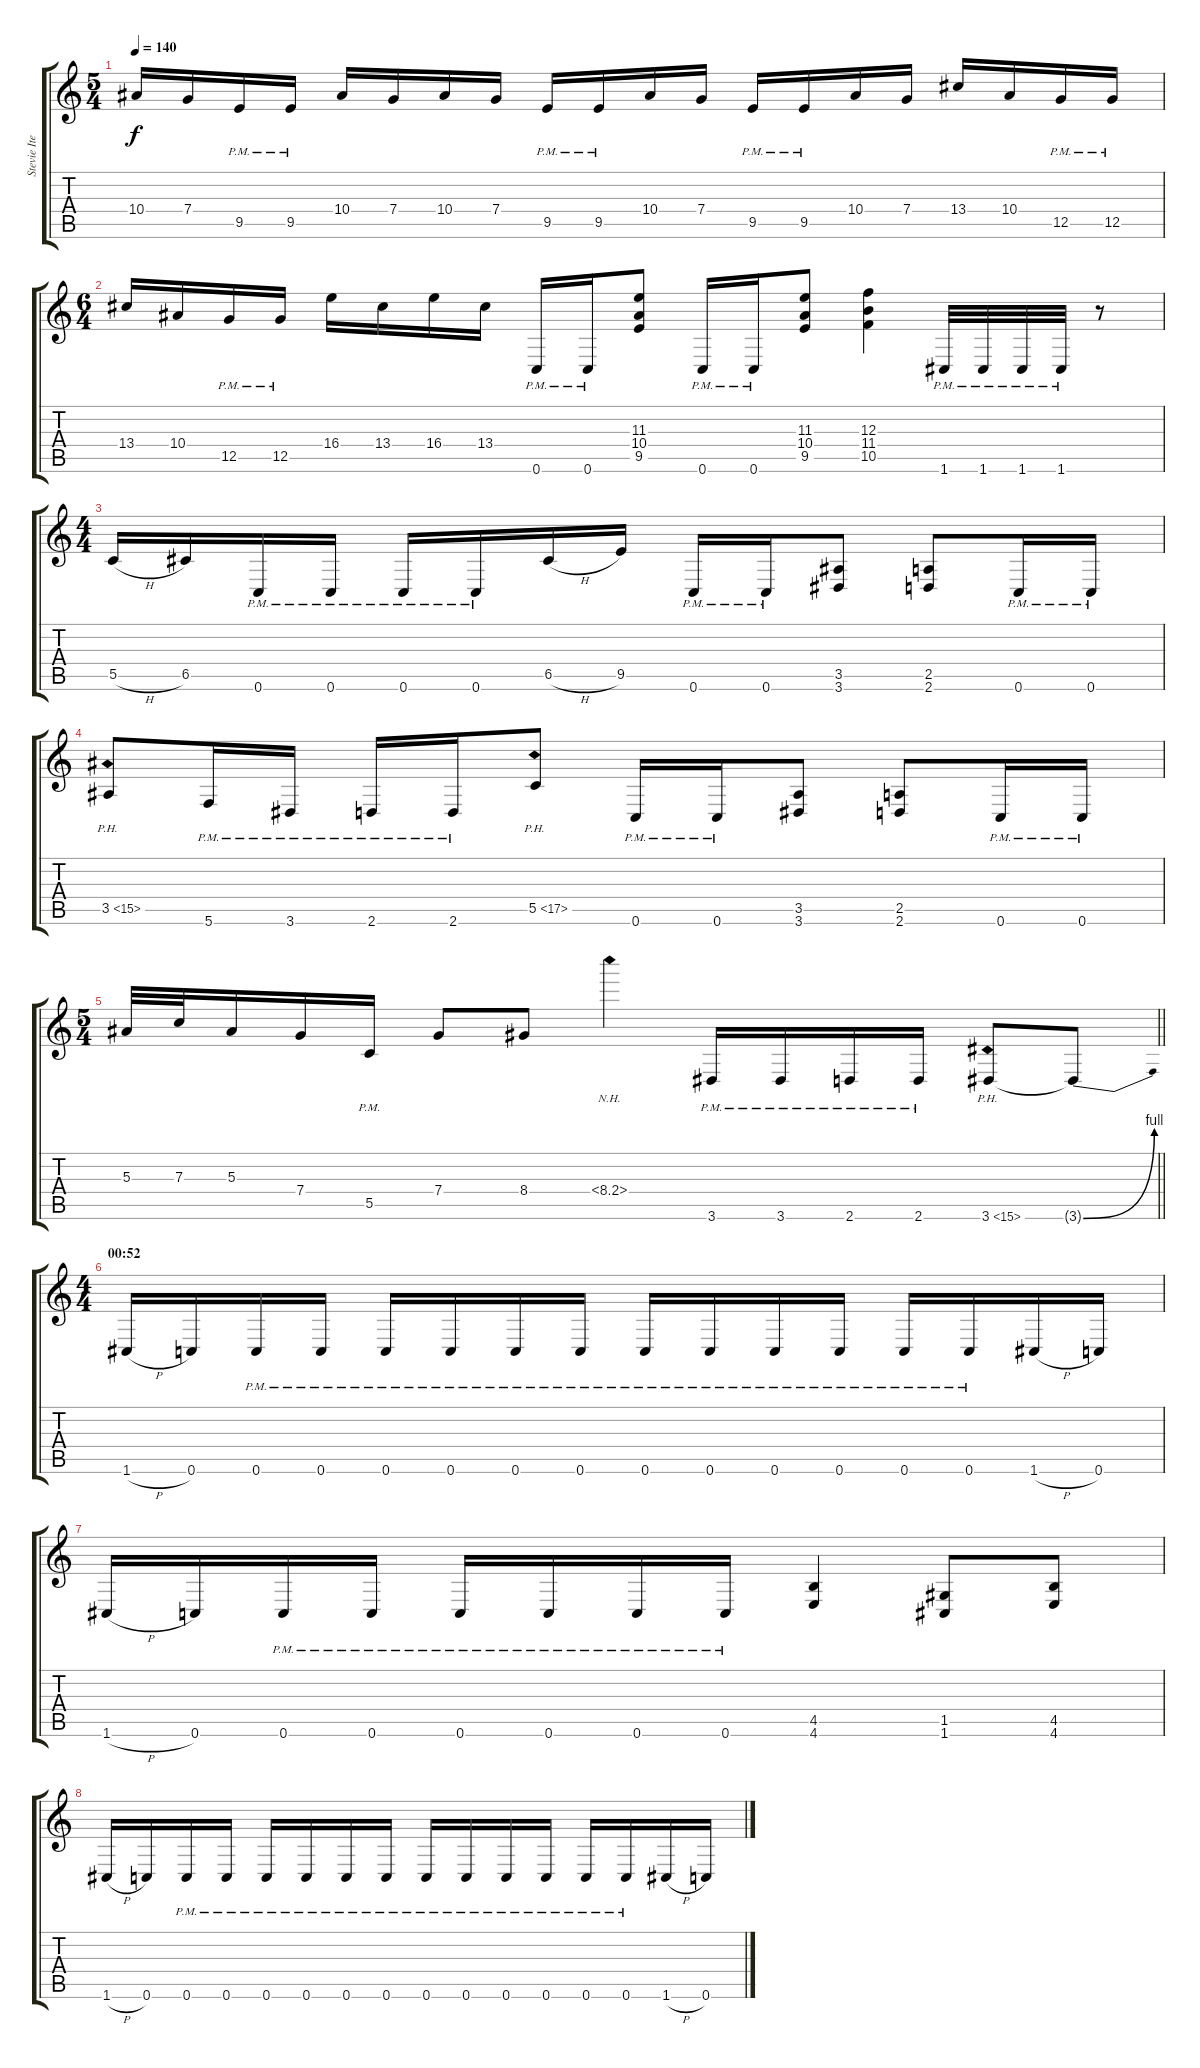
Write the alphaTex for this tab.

\track ("Stevie Item" "Stevie Ite") {instrument distortionguitar}
\staff {score tabs}
\tuning (D4 A3 F3 C3 G2 C2) {hide}
\ts (5 4)
\tempo 140
\clef g2
\ks c
10.4.16{dy f} 7.4.16 9.5{pm}.16 9.5{pm}.16 10.4.16 7.4.16 10.4.16 7.4.16 9.5{pm}.16 9.5{pm}.16 10.4.16 7.4.16 9.5{pm}.16 9.5{pm}.16 10.4.16 7.4.16 13.4.16 10.4.16 12.5{pm}.16 12.5{pm}.16 |
\ts (6 4)
13.4.16 10.4.16 12.5{pm}.16 12.5{pm}.16 16.4.16 13.4.16 16.4.16 13.4.16 0.6{pm}.16 0.6{pm}.16 (11.3 10.4 9.5).8 0.6{pm}.16 0.6{pm}.16 (11.3 10.4 9.5).8 (12.3 11.4 10.5).4 1.6{pm}.32 1.6{pm}.32 1.6{pm}.32 1.6{pm}.32 r.8 |
\ts (4 4)
5.5{h}.16 6.5.16 0.6{pm}.16 0.6{pm}.16 0.6{pm}.16 0.6{pm}.16 6.5{h}.16 9.5.16 0.6{pm}.16 0.6{pm}.16 (3.5 3.6).8 (2.5 2.6).8 0.6{pm}.16 0.6{pm}.16 |
3.5{ph 12}.8 5.6{pm}.16 3.6{pm}.16 2.6{pm}.16 2.6{pm}.16 5.5{ph 12}.8 0.6{pm}.16 0.6{pm}.16 (3.5 3.6).8 (2.5 2.6).8 0.6{pm}.16 0.6{pm}.16 |
\ts (5 4)
\barLineRight lightlight
5.3.32 7.3.32 5.3.16 7.4.16 5.5{pm}.16 7.4.8 8.4.8 8.4{nh}.4{instrument guitarharmonics} 3.6{pm}.16{instrument distortionguitar} 3.6{pm}.16 2.6{pm}.16 2.6{pm}.16 3.6{ph 12}.8{instrument guitarharmonics} 3.6{be (bend 0 0 60 4) t}.8 |
\ts (4 4)
\section ("" "00:52")
1.6{h}.16{instrument distortionguitar} 0.6.16 0.6{pm}.16 0.6{pm}.16 0.6{pm}.16 0.6{pm}.16 0.6{pm}.16 0.6{pm}.16 0.6{pm}.16 0.6{pm}.16 0.6{pm}.16 0.6{pm}.16 0.6{pm}.16 0.6{pm}.16 1.6{h}.16 0.6.16 |
1.6{h}.16 0.6.16 0.6{pm}.16 0.6{pm}.16 0.6{pm}.16 0.6{pm}.16 0.6{pm}.16 0.6{pm}.16 (4.5 4.6).4 (1.5 1.6).8 (4.5 4.6).8 |
1.6{h}.16 0.6.16 0.6{pm}.16 0.6{pm}.16 0.6{pm}.16 0.6{pm}.16 0.6{pm}.16 0.6{pm}.16 0.6{pm}.16 0.6{pm}.16 0.6{pm}.16 0.6{pm}.16 0.6{pm}.16 0.6{pm}.16 1.6{h}.16 0.6.16
